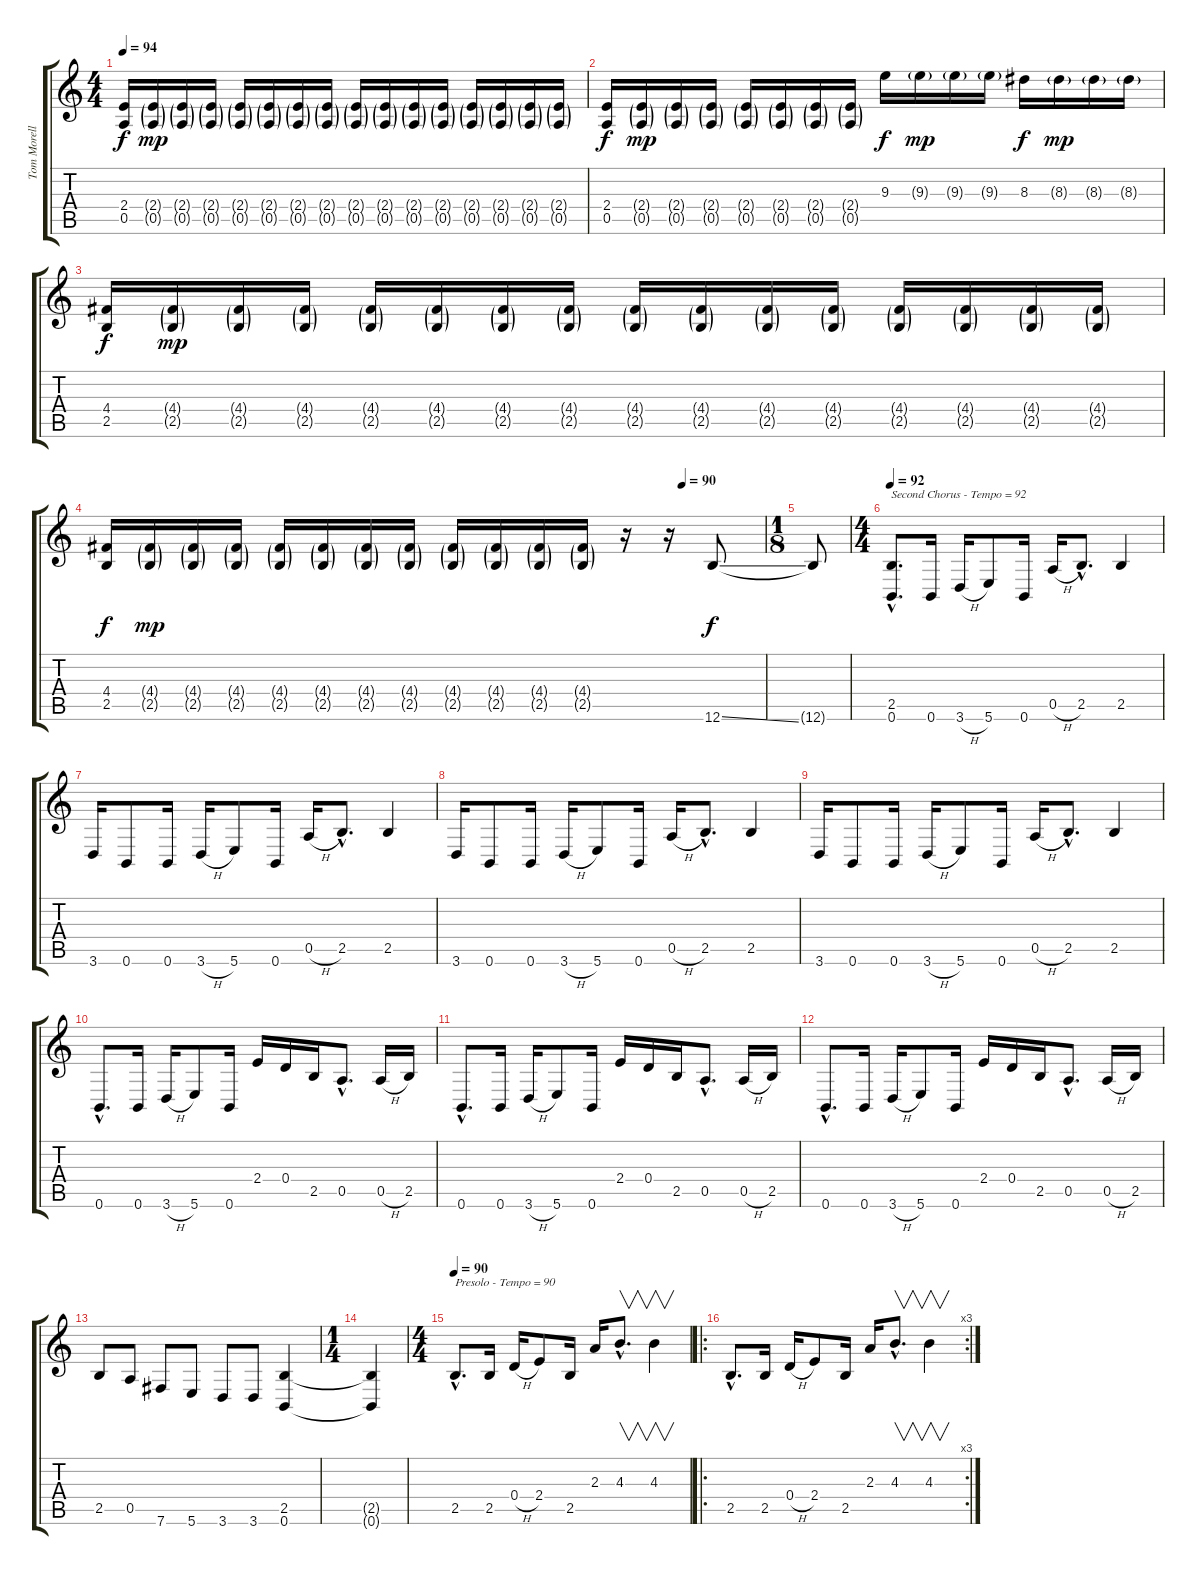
\track ("Tom Morello (Guitar)" "Tom Morell") {instrument distortionguitar}
\staff {score tabs}
\tuning (E4 B3 G3 D3 A2 B1) {hide}
\ts (4 4)
\tempo 94
\clef g2
\ks c
(2.4 0.5).16{dy f} (2.4{g} 0.5{g}).16{dy mp} (2.4{g} 0.5{g}).16 (2.4{g} 0.5{g}).16 (2.4{g} 0.5{g}).16 (2.4{g} 0.5{g}).16 (2.4{g} 0.5{g}).16 (2.4{g} 0.5{g}).16 (2.4{g} 0.5{g}).16 (2.4{g} 0.5{g}).16 (2.4{g} 0.5{g}).16 (2.4{g} 0.5{g}).16 (2.4{g} 0.5{g}).16 (2.4{g} 0.5{g}).16 (2.4{g} 0.5{g}).16 (2.4{g} 0.5{g}).16 |
(2.4 0.5).16{dy f} (2.4{g} 0.5{g}).16{dy mp} (2.4{g} 0.5{g}).16 (2.4{g} 0.5{g}).16 (2.4{g} 0.5{g}).16 (2.4{g} 0.5{g}).16 (2.4{g} 0.5{g}).16 (2.4{g} 0.5{g}).16 9.3.16{dy f} 9.3{g}.16{dy mp} 9.3{g}.16 9.3{g}.16 8.3.16{dy f} 8.3{g}.16{dy mp} 8.3{g}.16 8.3{g}.16 |
(4.4 2.5).16{dy f} (4.4{g} 2.5{g}).16{dy mp} (4.4{g} 2.5{g}).16 (4.4{g} 2.5{g}).16 (4.4{g} 2.5{g}).16 (4.4{g} 2.5{g}).16 (4.4{g} 2.5{g}).16 (4.4{g} 2.5{g}).16 (4.4{g} 2.5{g}).16 (4.4{g} 2.5{g}).16 (4.4{g} 2.5{g}).16 (4.4{g} 2.5{g}).16 (4.4{g} 2.5{g}).16 (4.4{g} 2.5{g}).16 (4.4{g} 2.5{g}).16 (4.4{g} 2.5{g}).16 |
\tempo (90 0.875)
(4.4 2.5).16{dy f} (4.4{g} 2.5{g}).16{dy mp} (4.4{g} 2.5{g}).16 (4.4{g} 2.5{g}).16 (4.4{g} 2.5{g}).16 (4.4{g} 2.5{g}).16 (4.4{g} 2.5{g}).16 (4.4{g} 2.5{g}).16 (4.4{g} 2.5{g}).16 (4.4{g} 2.5{g}).16 (4.4{g} 2.5{g}).16 (4.4{g} 2.5{g}).16 r.16 r.16 12.6{ss}.8{dy f instrument distortionguitar} |
\ts (1 8)
12.6{t}.8 |
\ts (4 4)
\tempo 92
(2.5{hac} 0.6{hac}).8{d txt "Second Chorus - Tempo = 92"} 0.6.16 3.6{h}.16 5.6.8 0.6.16 0.5{h}.16 2.5{hac}.8{d} 2.5.4 |
3.6.16 0.6.8 0.6.16 3.6{h}.16 5.6.8 0.6.16 0.5{h}.16 2.5{hac}.8{d} 2.5.4 |
3.6.16 0.6.8 0.6.16 3.6{h}.16 5.6.8 0.6.16 0.5{h}.16 2.5{hac}.8{d} 2.5.4 |
3.6.16 0.6.8 0.6.16 3.6{h}.16 5.6.8 0.6.16 0.5{h}.16 2.5{hac}.8{d} 2.5.4 |
0.6{hac}.8{d} 0.6.16 3.6{h}.16 5.6.8 0.6.16 2.4.16 0.4.16 2.5.16 0.5{hac}.8{d} 0.5{h}.16 2.5.16 |
0.6{hac}.8{d} 0.6.16 3.6{h}.16 5.6.8 0.6.16 2.4.16 0.4.16 2.5.16 0.5{hac}.8{d} 0.5{h}.16 2.5.16 |
0.6{hac}.8{d} 0.6.16 3.6{h}.16 5.6.8 0.6.16 2.4.16 0.4.16 2.5.16 0.5{hac}.8{d} 0.5{h}.16 2.5.16 |
2.5.8 0.5.8 7.6.8 5.6.8 3.6.8 3.6.8 (2.5 0.6).4 |
\ts (1 4)
(2.5{t} 0.6{t}).4 |
\ts (4 4)
\tempo 90
2.5{hac}.8{d txt "Presolo - Tempo = 90" volume 9 balance 12 instrument overdrivenguitar} 2.5.16 0.4{h}.16 2.4.8 2.5.16 2.3.16 4.3{hac}.8{v d} 4.3.4{v} |
\ro
\rc 3
2.5{hac}.8{d} 2.5.16 0.4{h}.16 2.4.8 2.5.16 2.3.16 4.3{hac}.8{v d} 4.3.4{v}
